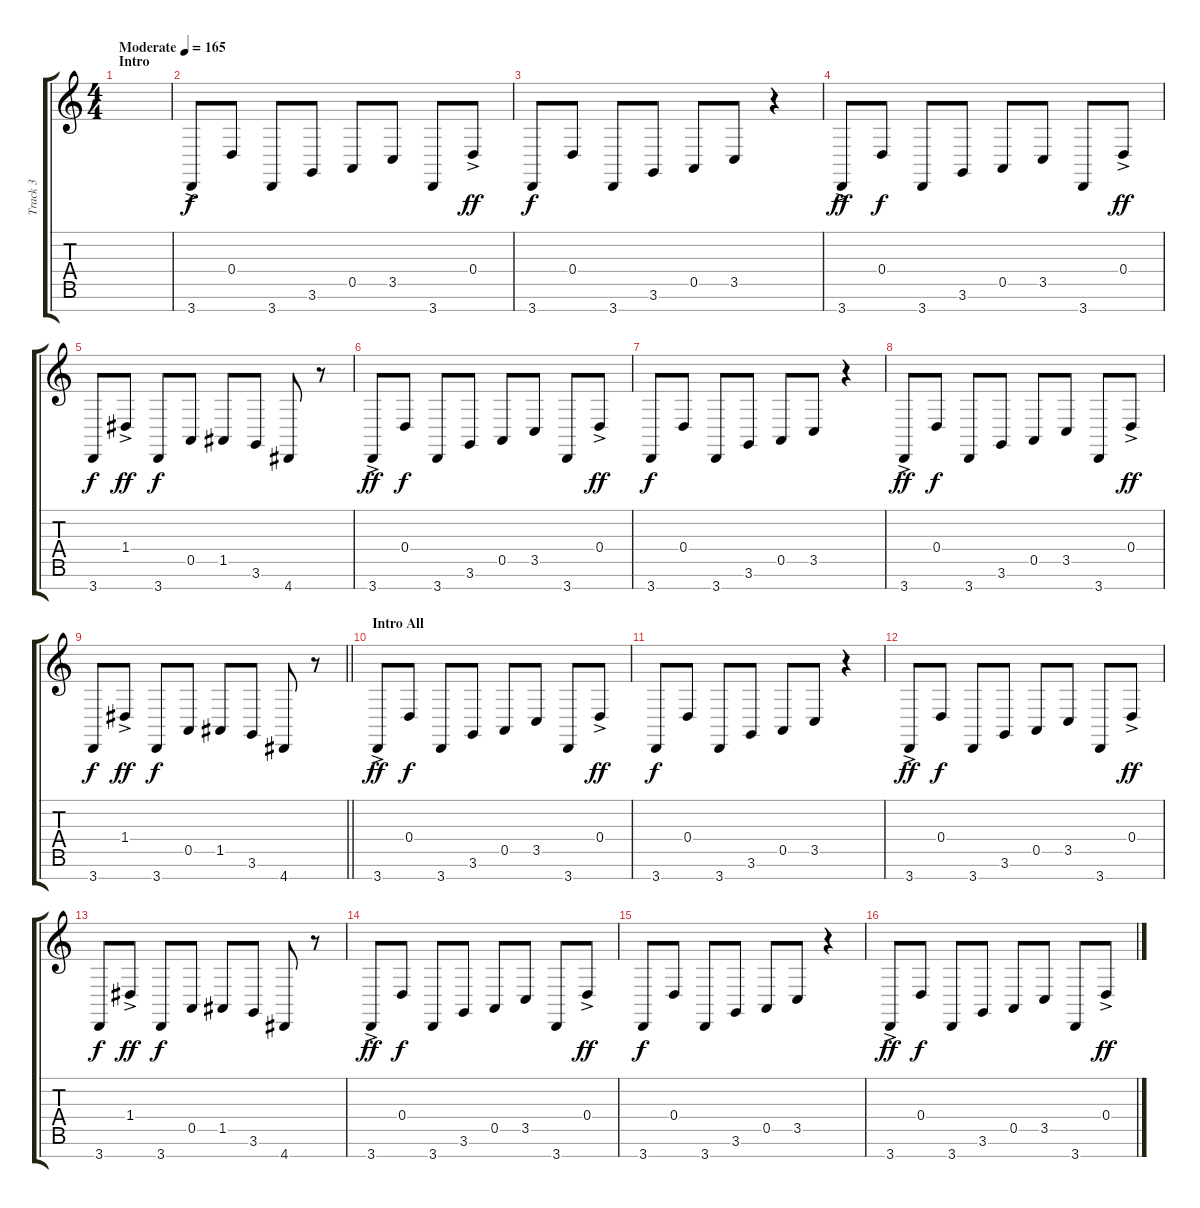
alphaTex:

\track ("Track 3" "Track 3") {instrument lead1square}
\staff {score tabs}
\tuning (E4 B3 G3 D3 A2 E2 B1) {hide}
\ts (4 4)
\section ("" "Intro")
\tempo (165 "Moderate")
\clef g2
\ks c
|
3.7{ac}.8 0.4.8{dy f} 3.7.8 3.6.8 0.5.8 3.5.8 3.7.8 0.4{ac}.8{dy ff} |
3.7.8{dy f} 0.4.8 3.7.8 3.6.8 0.5.8 3.5.8 r.4 |
3.7{ac}.8{dy ff} 0.4.8{dy f} 3.7.8 3.6.8 0.5.8 3.5.8 3.7.8 0.4{ac}.8{dy ff} |
3.7.8{dy f} 1.4{ac}.8{dy ff} 3.7.8{dy f} 0.5.8 1.5.8 3.6.8 4.7.8 r.8 |
3.7{ac}.8{dy ff} 0.4.8{dy f} 3.7.8 3.6.8 0.5.8 3.5.8 3.7.8 0.4{ac}.8{dy ff} |
3.7.8{dy f} 0.4.8 3.7.8 3.6.8 0.5.8 3.5.8 r.4 |
3.7{ac}.8{dy ff} 0.4.8{dy f} 3.7.8 3.6.8 0.5.8 3.5.8 3.7.8 0.4{ac}.8{dy ff} |
\barLineRight lightlight
3.7.8{dy f} 1.4{ac}.8{dy ff} 3.7.8{dy f} 0.5.8 1.5.8 3.6.8 4.7.8 r.8 |
\section ("" "Intro All")
3.7{ac}.8{dy ff} 0.4.8{dy f} 3.7.8 3.6.8 0.5.8 3.5.8 3.7.8 0.4{ac}.8{dy ff} |
3.7.8{dy f} 0.4.8 3.7.8 3.6.8 0.5.8 3.5.8 r.4 |
3.7{ac}.8{dy ff} 0.4.8{dy f} 3.7.8 3.6.8 0.5.8 3.5.8 3.7.8 0.4{ac}.8{dy ff} |
3.7.8{dy f} 1.4{ac}.8{dy ff} 3.7.8{dy f} 0.5.8 1.5.8 3.6.8 4.7.8 r.8 |
3.7{ac}.8{dy ff} 0.4.8{dy f} 3.7.8 3.6.8 0.5.8 3.5.8 3.7.8 0.4{ac}.8{dy ff} |
3.7.8{dy f} 0.4.8 3.7.8 3.6.8 0.5.8 3.5.8 r.4 |
3.7{ac}.8{dy ff} 0.4.8{dy f} 3.7.8 3.6.8 0.5.8 3.5.8 3.7.8 0.4{ac}.8{dy ff}
